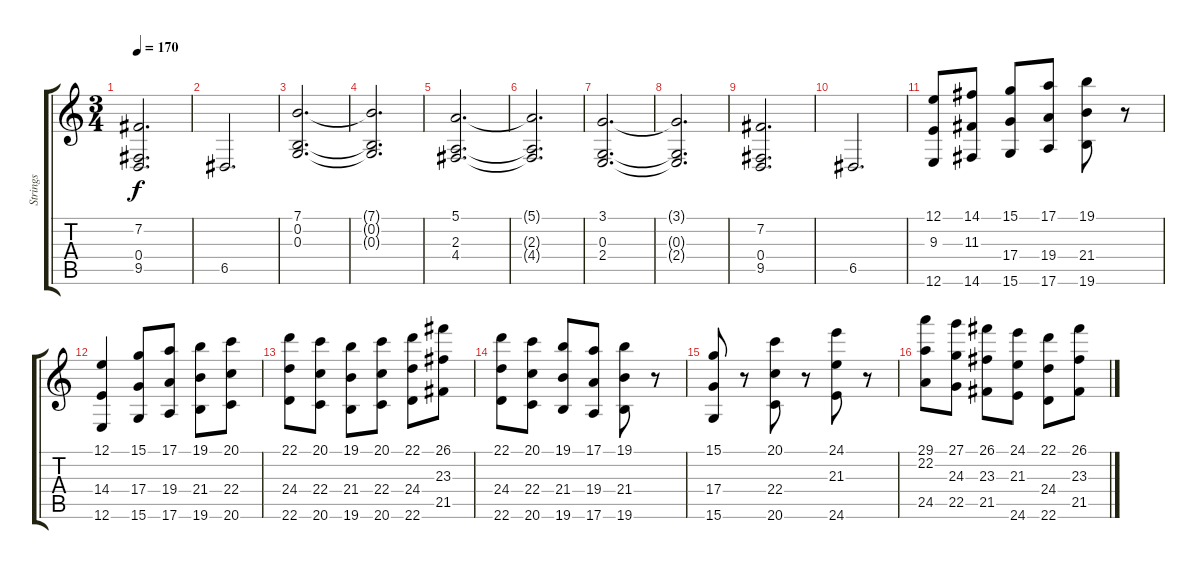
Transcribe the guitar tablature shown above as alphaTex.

\track ("Strings" "Strings") {instrument stringensemble1}
\staff {score tabs}
\tuning (E4 B3 G3 D3 A2 E2) {hide}
\ts (3 4)
\tempo 170
\clef g2
\ks c
(7.2 0.4 9.5).2{d dy f} |
6.5.2{d} |
(7.1 0.2 0.3).2{d} |
(7.1{t} 0.2{t} 0.3{t}).2{d} |
(5.1 2.3 4.4).2{d} |
(5.1{t} 2.3{t} 4.4{t}).2{d} |
(3.1 0.3 2.4).2{d} |
(3.1{t} 0.3{t} 2.4{t}).2{d} |
(7.2 0.4 9.5).2{d} |
6.5.2{d} |
(12.1 9.3 12.6).8{volume 12 instrument cello} (14.1 11.3 14.6).8 (15.1 17.4 15.6).8 (17.1 19.4 17.6).8 (19.1 21.4 19.6).8 r.8 |
(12.1 14.4 12.6).4 (15.1 17.4 15.6).8 (17.1 19.4 17.6).8 (19.1 21.4 19.6).8 (20.1 22.4 20.6).8 |
(22.1 24.4 22.6).8 (20.1 22.4 20.6).8 (19.1 21.4 19.6).8 (20.1 22.4 20.6).8 (22.1 24.4 22.6).8 (26.1 23.3 21.5).8 |
(22.1 24.4 22.6).8 (20.1 22.4 20.6).8 (19.1 21.4 19.6).8 (17.1 19.4 17.6).8 (19.1 21.4 19.6).8 r.8 |
(15.1 17.4 15.6).8 r.8 (20.1 22.4 20.6).8 r.8 (24.1 21.3 24.6).8 r.8 |
(29.1 22.2 24.5).8 (27.1 24.3 22.5).8 (26.1 23.3 21.5).8 (24.1 21.3 24.6).8 (22.1 24.4 22.6).8 (26.1 23.3 21.5).8
